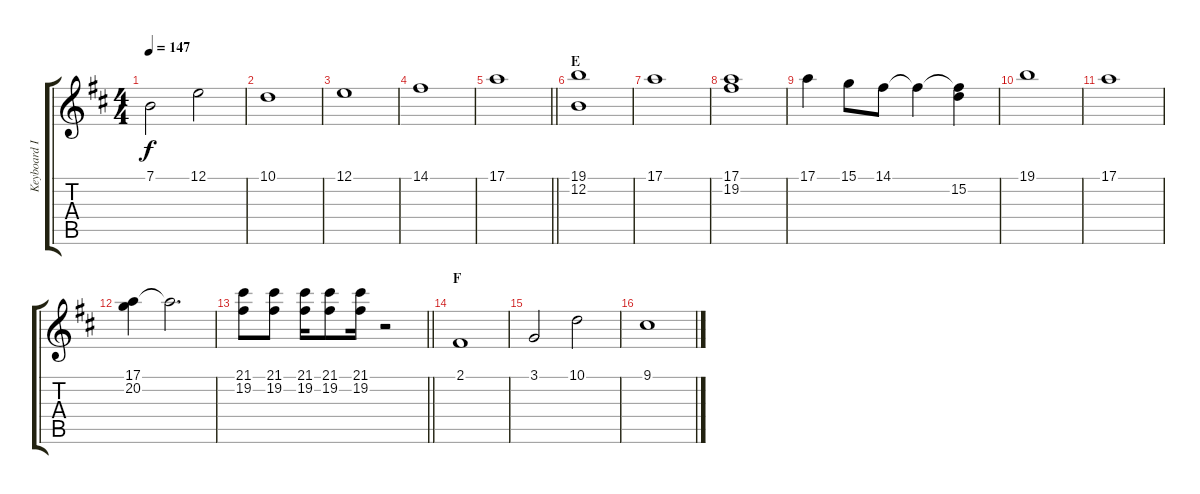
\track ("Keyboard I" "Keyboard I") {instrument lead1square}
\staff {score tabs}
\tuning (E4 B3 G3 D3 A2 E2) {hide}
\ts (4 4)
\tempo 147
\clef g2
\ks d
7.1.2{dy f} 12.1.2 |
10.1.1 |
12.1.1 |
14.1.1 |
\barLineRight lightlight
17.1.1 |
\section ("" "E")
(19.1 12.2).1 |
17.1.1 |
(17.1 19.2).1 |
17.1.4 15.1.8 14.1.8 14.1{t}.4 (14.1{t} 15.2).4 |
19.1.1 |
17.1.1 |
(17.1 20.2).4 17.1{t}.2{d} |
\barLineRight lightlight
(21.1 19.2).8 (21.1 19.2).8 (21.1 19.2).16 (21.1 19.2).8 (21.1 19.2).16 r.2 |
\section ("" "F")
2.1.1 |
3.1.2 10.1.2 |
9.1.1
